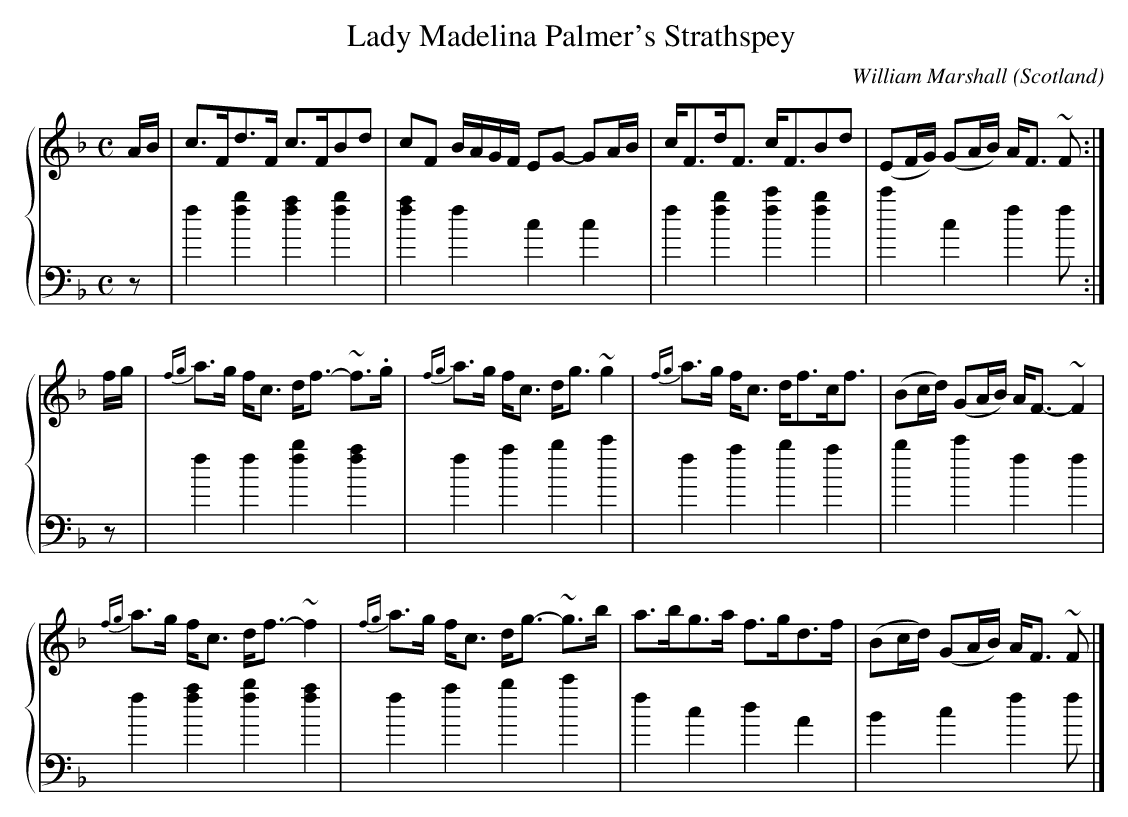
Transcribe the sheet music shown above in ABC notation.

X:1
T:Lady Madelina Palmer's Strathspey
C:William Marshall
L:1/8
M:C
O:Scotland
K:F
%%staves {1 2}
V:1
A/B/ | \
c>Fd>F c>FBd | cF B/A/G/F/ EG- GA/B/ | \
c<Fd<F c<FBd | (EF/G/) (GA/B/) A<F ~F  :|
f/g/ | \
{fg}a>g f<c d<f- ~f>.g | {fg}a>g f<c d<g ~g2 | \
{fg}a>g f<c d<fc<f | (Bc/d/) (GA/B/) A<F- ~F2 |
{fg}a>g f<c d<f- ~f2 | {fg}a>g f<c d<g- ~g>b | \
a>bg>a f>gd>f | (Bc/d/) (GA/B/) A<F ~F  |]
V:2 clef=bass
L:1/4
z/ | f [fb] [fa] [fb] | [fa]fcc | f[fb][fc'][fb] | c'cff/ :| \
z/ | ff[fb][fa] | fabc' | faba | bc'ff | f[fa][fb][fa] | fabc' | fcdA | Bcff/ |]
